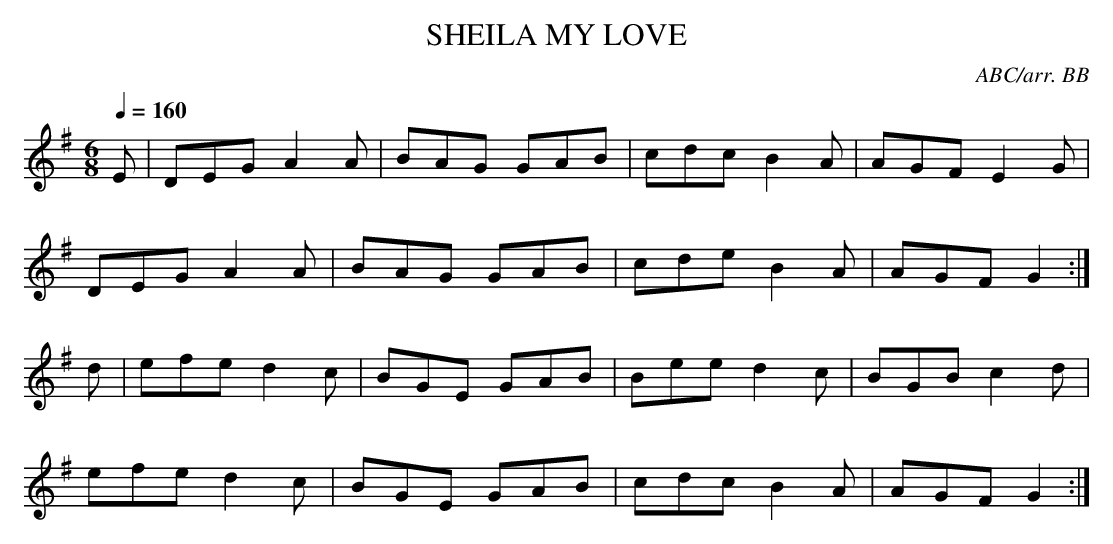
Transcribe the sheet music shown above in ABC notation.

X:1
T:SHEILA MY LOVE
C:ABC/arr. BB
Q:1/4=160
M:6/8
L:1/8
K:G
E|DEG A2A|BAG GAB|cdc B2A|AGF E2G|
DEG A2A|BAG GAB|cde B2A|AGF G2 :|
d|efe d2c|BGE GAB|Bee d2c|BGB c2d|
efe d2c|BGE GAB|cdc B2A|AGF G2 :|
